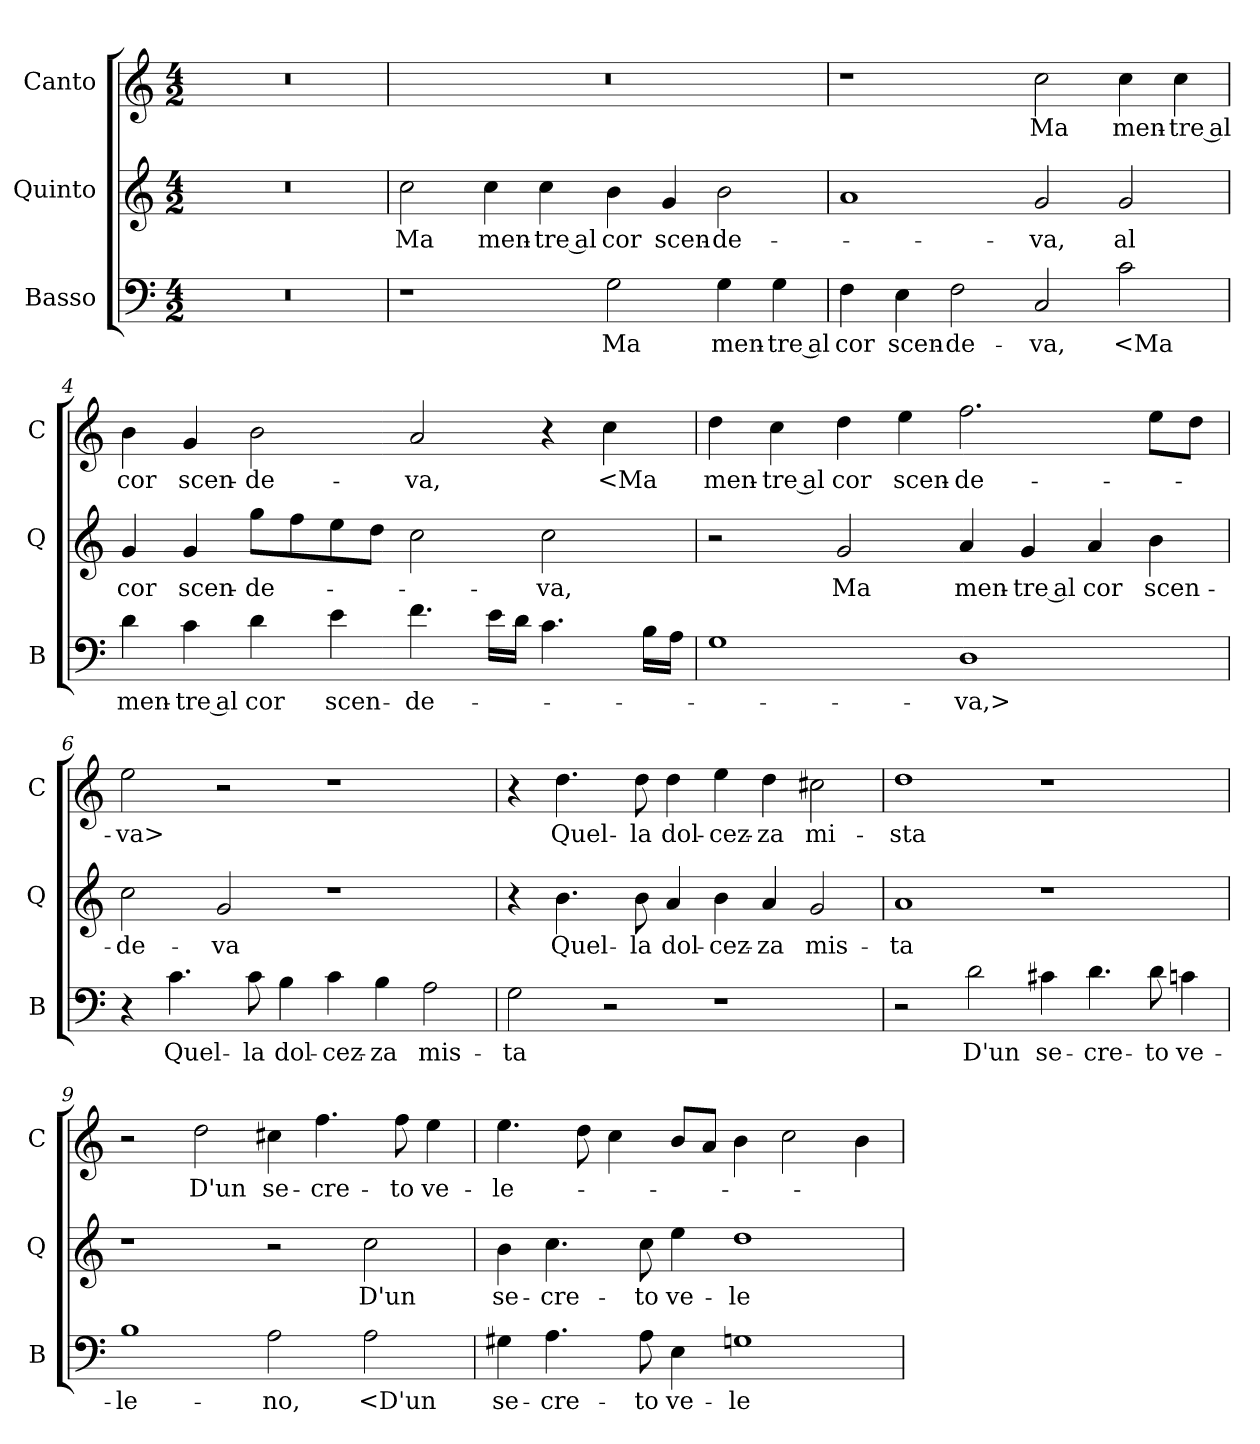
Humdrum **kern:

**kern	**text	**kern	**text	**kern	**text
*part3	*part3	*part2	*part2	*part1	*part1
*staff3	*staff3	*staff2	*staff2	*staff1	*staff1
*I"Basso	*	*I"Quinto	*	*I"Canto	*
*I'B	*	*I'Q	*	*I'C	*
*clefF4	*	*clefG2	*	*clefG2	*
*k[]	*	*k[]	*	*k[]	*
*M4/2	*	*M4/2	*	*M4/2	*
=1	=1	=1	=1	=1	=1
0r	.	0r	.	0r	.
=2	=2	=2	=2	=2	=2
1r	.	2cc	Ma	0r	.
.	.	4cc	men-	.	.
.	.	4cc	-tre al	.	.
2G	Ma	4b	cor	.	.
.	.	4g	scen-	.	.
4G	men-	2b	-de-	.	.
4G	-tre al	.	.	.	.
=3	=3	=3	=3	=3	=3
4F	cor	1a	.	1r	.
4E	scen-	.	.	.	.
2F	-de-	.	.	.	.
2C	-va,	2g	-va,	2cc	Ma
2c	<Ma	2g	al	4cc	men-
.	.	.	.	4cc	-tre al
=4	=4	=4	=4	=4	=4
4d	men-	4g	cor	4b	cor
4c	-tre al	4g	scen-	4g	scen-
4d	cor	8ggL	-de-	2b	-de-
.	.	8ff	.	.	.
4e	scen-	8ee	.	.	.
.	.	8ddJ	.	.	.
4.f	-de-	2cc	.	2a	-va,
16eLL	.	.	.	.	.
16dJJ	.	.	.	.	.
4.c	.	2cc	-va,	4r	.
.	.	.	.	4cc	<Ma
16BLL	.	.	.	.	.
16AJJ	.	.	.	.	.
=5	=5	=5	=5	=5	=5
1G	.	2r	.	4dd	men-
.	.	.	.	4cc	-tre al
.	.	2g	Ma	4dd	cor
.	.	.	.	4ee	scen-
1D	-va,>	4a	men-	2.ff	-de-
.	.	4g	-tre al	.	.
.	.	4a	cor	.	.
.	.	4b	scen-	8eeL	.
.	.	.	.	8ddJ	.
=6	=6	=6	=6	=6	=6
4r	.	2cc	-de-	2ee	-va>
4.c	Quel-	.	.	.	.
.	.	2g	-va	2r	.
8c	-la	.	.	.	.
4B	dol-	.	.	.	.
4c	-cez-	1r	.	1r	.
4B	-za	.	.	.	.
2A	mis-	.	.	.	.
=7	=7	=7	=7	=7	=7
2G	-ta	4r	.	4r	.
.	.	4.b	Quel-	4.dd	Quel-
2r	.	.	.	.	.
.	.	8b	-la	8dd	-la
.	.	4a	dol-	4dd	dol-
1r	.	4b	-cez-	4ee	-cez-
.	.	4a	-za	4dd	-za
.	.	2g	mis-	2cc#X	mi-
=8	=8	=8	=8	=8	=8
2r	.	1a	-ta	1dd	-sta
2d	D'un	.	.	.	.
4c#X	se-	1r	.	1r	.
4.d	-cre-	.	.	.	.
8d	-to	.	.	.	.
4cn	ve-	.	.	.	.
=9	=9	=9	=9	=9	=9
1B	-le-	1r	.	2r	.
.	.	.	.	2dd	D'un
2A	-no,	2r	.	4cc#X	se-
.	.	.	.	4.ff	-cre-
2A	<D'un	2cc	D'un	.	.
.	.	.	.	8ff	-to
.	.	.	.	4ee	ve-
=10	=10	=10	=10	=10	=10
4G#X	se-	4b	se-	4.ee	-le-
4.A	-cre-	4.cc	-cre-	.	.
.	.	.	.	8dd	.
.	.	.	.	4cc	.
8A	-to	8cc	-to	.	.
4E	ve-	4ee	ve-	8bL	.
.	.	.	.	8aJ	.
1Gn	-le-	1dd	-le-	4b	.
.	.	.	.	2cc	.
.	.	.	.	4b	.
=	=	=	=	=	=
*-	*-	*-	*-	*-	*-
